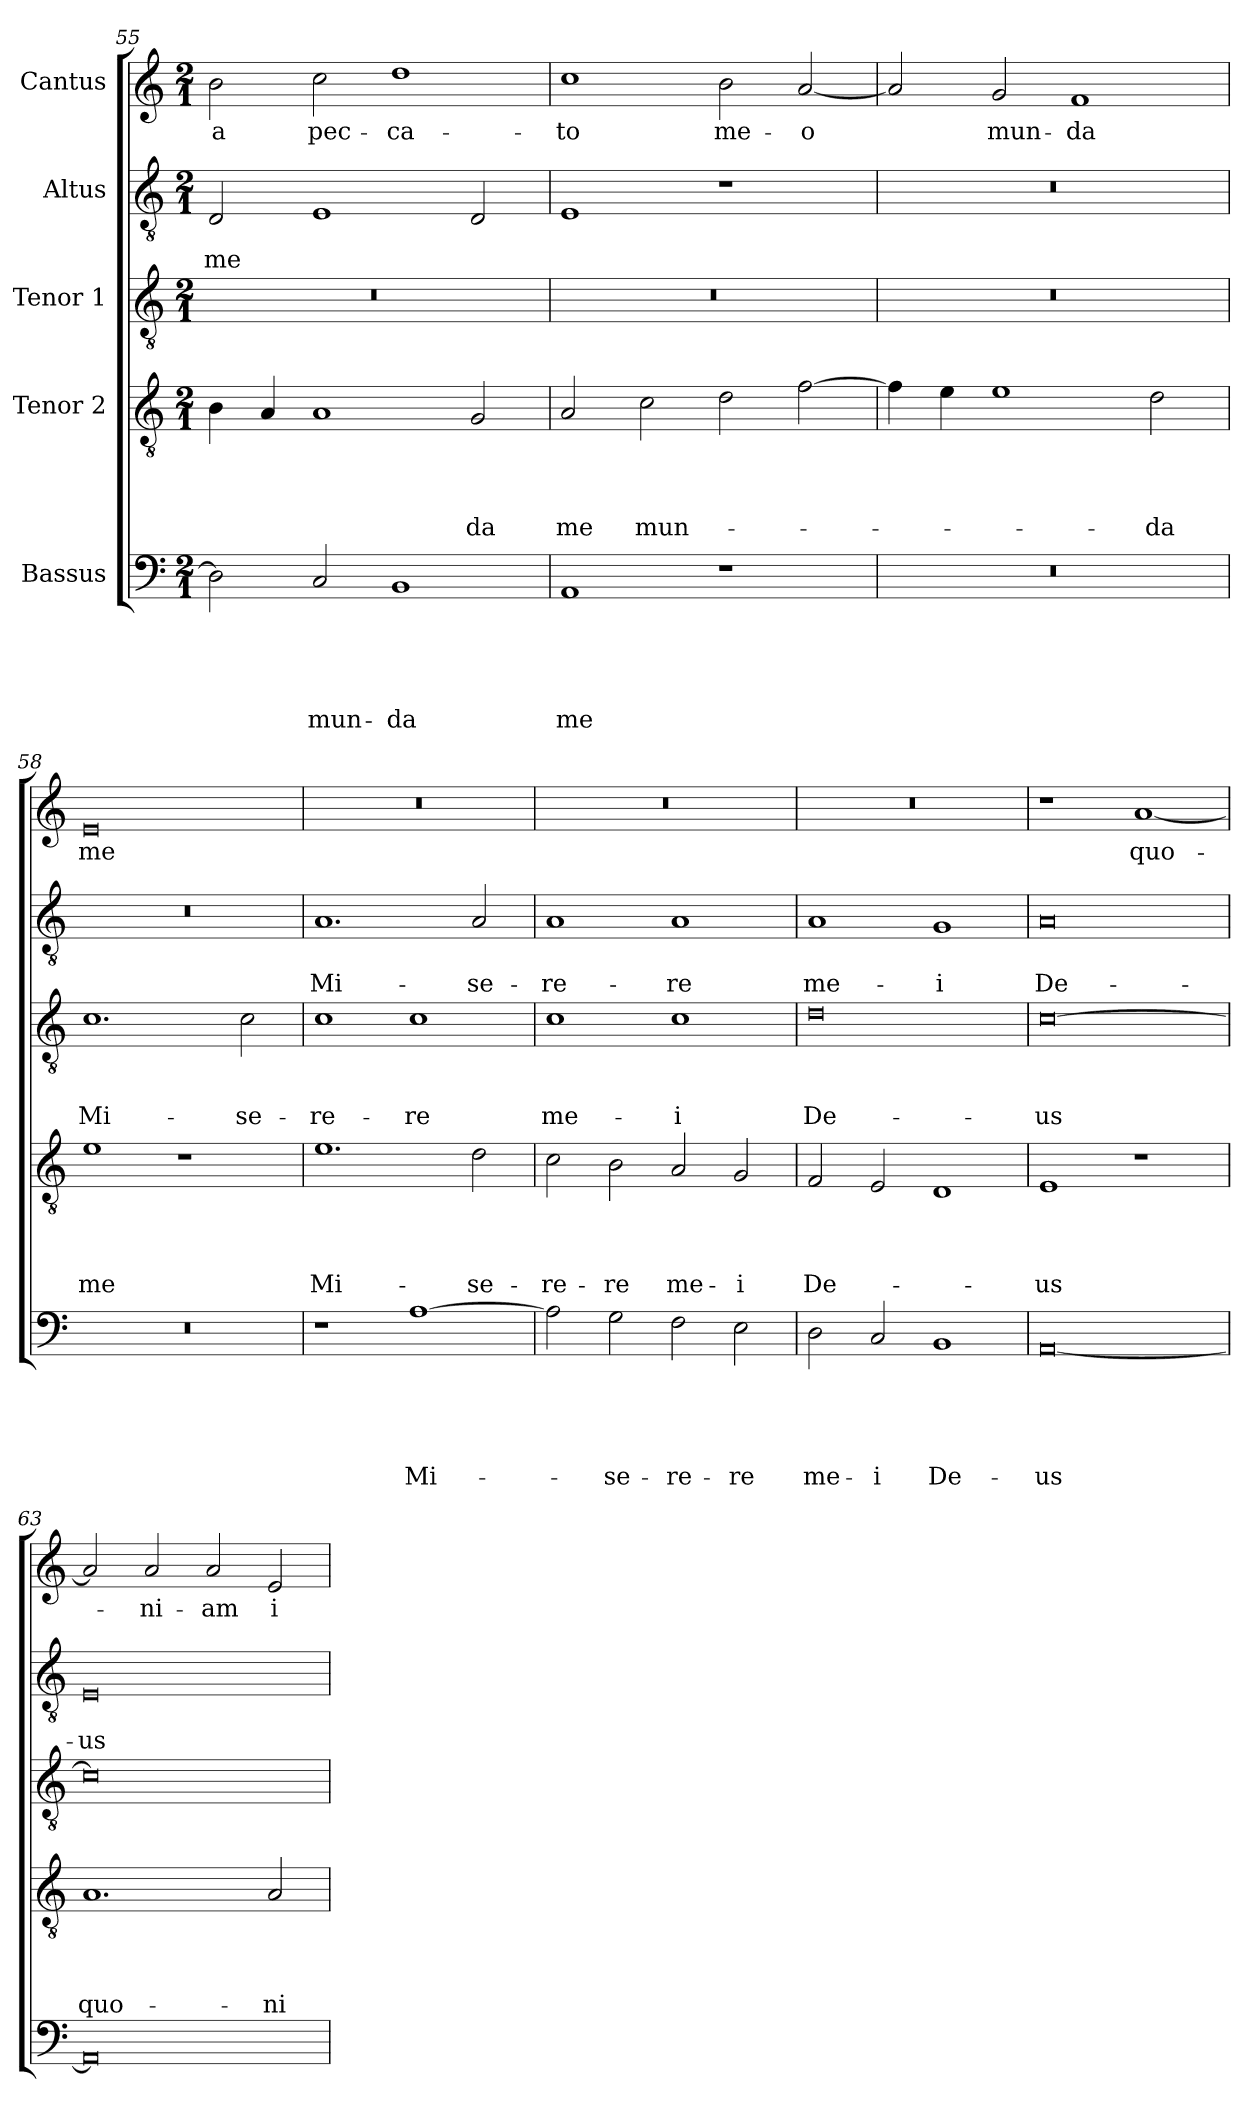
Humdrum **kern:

**kern	**text	**text	**text	**text	**text	**kern	**text	**text	**text	**text	**kern	**text	**text	**text	**kern	**text	**text	**kern	**text
*part5	*part5	*part5	*part5	*part5	*part5	*part4	*part4	*part4	*part4	*part4	*part3	*part3	*part3	*part3	*part2	*part2	*part2	*part1	*part1
*staff5	*staff5	*staff5	*staff5	*staff5	*staff5	*staff4	*staff4	*staff4	*staff4	*staff4	*staff3	*staff3	*staff3	*staff3	*staff2	*staff2	*staff2	*staff1	*staff1
*I"Bassus	*	*	*	*	*	*I"Tenor 2	*	*	*	*	*I"Tenor 1	*	*	*	*I"Altus	*	*	*I"Cantus	*
!!LO:PB:g=z
*clefF4	*	*	*	*	*	*clefGv2	*	*	*	*	*clefGv2	*	*	*	*clefGv2	*	*	*clefG2	*
*k[]	*	*	*	*	*	*k[]	*	*	*	*	*k[]	*	*	*	*k[]	*	*	*k[]	*
*C:	*	*	*	*	*	*C:	*	*	*	*	*C:	*	*	*	*C:	*	*	*C:	*
*M2/1	*	*	*	*	*	*M2/1	*	*	*	*	*M2/1	*	*	*	*M2/1	*	*	*M2/1	*
=55	=55	=55	=55	=55	=55	=55	=55	=55	=55	=55	=55	=55	=55	=55	=55	=55	=55	=55	=55
!	!	!	!	!	!	!	!	!	!	!	!	!	!	!	!	!	!LO:LY:b	!	!LO:LY:b
2D\]	.	.	.	.	.	4B\	.	.	.	.	0r	.	.	.	2D/	.	me	2b\	a
.	.	.	.	.	.	4A/	.	.	.	.	.	.	.	.	.	.	.	.	.
!	!	!	!	!	!LO:LY:b	!	!	!	!	!	!	!	!	!	!	!	!	!	!LO:LY:b
2C/	.	.	.	.	mun-	1A	.	.	.	.	.	.	.	.	1E	.	.	2cc\	pec-
!	!	!	!	!	!LO:LY:b	!	!	!	!	!	!	!	!	!	!	!	!	!	!LO:LY:b
1BB	.	.	.	.	-da	.	.	.	.	.	.	.	.	.	.	.	.	1dd	-ca-
!	!	!	!	!	!	!	!	!	!	!LO:LY:b	!	!	!	!	!	!	!	!	!
.	.	.	.	.	.	2G/	.	.	.	-da	.	.	.	.	2D/	.	.	.	.
=56	=56	=56	=56	=56	=56	=56	=56	=56	=56	=56	=56	=56	=56	=56	=56	=56	=56	=56	=56
!	!	!	!	!	!LO:LY:b	!	!	!	!	!LO:LY:b	!	!	!	!	!	!	!	!	!LO:LY:b
1AA	.	.	.	.	me	2A/	.	.	.	me	0r	.	.	.	1E	.	.	1cc	-to
!	!	!	!	!	!	!	!	!	!	!LO:LY:b	!	!	!	!	!	!	!	!	!
.	.	.	.	.	.	2c\	.	.	.	mun-	.	.	.	.	.	.	.	.	.
!	!	!	!	!	!	!	!	!	!	!	!	!	!	!	!	!	!	!	!LO:LY:b
1r	.	.	.	.	.	2d\	.	.	.	.	.	.	.	.	1r	.	.	2b\	me-
!	!	!	!	!	!	!	!	!	!	!	!	!	!	!	!	!	!	!	!LO:LY:b
.	.	.	.	.	.	[2f\	.	.	.	.	.	.	.	.	.	.	.	[2a/	-o
=57	=57	=57	=57	=57	=57	=57	=57	=57	=57	=57	=57	=57	=57	=57	=57	=57	=57	=57	=57
0r	.	.	.	.	.	4f\]	.	.	.	.	0r	.	.	.	0r	.	.	2a/]	.
.	.	.	.	.	.	4e\	.	.	.	.	.	.	.	.	.	.	.	.	.
!	!	!	!	!	!	!	!	!	!	!	!	!	!	!	!	!	!	!	!LO:LY:b
.	.	.	.	.	.	1e	.	.	.	.	.	.	.	.	.	.	.	2g/	mun-
!	!	!	!	!	!	!	!	!	!	!	!	!	!	!	!	!	!	!	!LO:LY:b
.	.	.	.	.	.	.	.	.	.	.	.	.	.	.	.	.	.	1f	-da
!	!	!	!	!	!	!	!	!	!	!LO:LY:b	!	!	!	!	!	!	!	!	!
.	.	.	.	.	.	2d\	.	.	.	-da	.	.	.	.	.	.	.	.	.
=58	=58	=58	=58	=58	=58	=58	=58	=58	=58	=58	=58	=58	=58	=58	=58	=58	=58	=58	=58
!	!	!	!	!	!	!	!	!	!	!LO:LY:b	!	!	!	!LO:LY:b	!	!	!	!	!LO:LY:b
0r	.	.	.	.	.	1e	.	.	.	me	1.c	.	.	Mi-	0r	.	.	0e	me
.	.	.	.	.	.	1r	.	.	.	.	.	.	.	.	.	.	.	.	.
!	!	!	!	!	!	!	!	!	!	!	!	!	!	!LO:LY:b	!	!	!	!	!
.	.	.	.	.	.	.	.	.	.	.	2c\	.	.	-se-	.	.	.	.	.
=59	=59	=59	=59	=59	=59	=59	=59	=59	=59	=59	=59	=59	=59	=59	=59	=59	=59	=59	=59
!	!	!	!	!	!	!	!	!	!	!LO:LY:b	!	!	!	!LO:LY:b	!	!	!LO:LY:b	!	!
1r	.	.	.	.	.	1.e	.	.	.	Mi-	1c	.	.	-re-	1.A	.	Mi-	0r	.
!	!	!	!	!	!LO:LY:b	!	!	!	!	!	!	!	!	!LO:LY:b	!	!	!	!	!
[1A	.	.	.	.	Mi-	.	.	.	.	.	1c	.	.	-re	.	.	.	.	.
!	!	!	!	!	!	!	!	!	!	!LO:LY:b	!	!	!	!	!	!	!LO:LY:b	!	!
.	.	.	.	.	.	2d\	.	.	.	-se-	.	.	.	.	2A/	.	-se-	.	.
=60	=60	=60	=60	=60	=60	=60	=60	=60	=60	=60	=60	=60	=60	=60	=60	=60	=60	=60	=60
!	!	!	!	!	!	!	!	!	!	!LO:LY:b	!	!	!	!LO:LY:b	!	!	!LO:LY:b	!	!
2A\]	.	.	.	.	.	2c\	.	.	.	-re-	1c	.	.	me-	1A	.	-re-	0r	.
!	!	!	!	!	!LO:LY:b	!	!	!	!	!LO:LY:b	!	!	!	!	!	!	!	!	!
2G\	.	.	.	.	-se-	2B\	.	.	.	-re	.	.	.	.	.	.	.	.	.
!	!	!	!	!	!LO:LY:b	!	!	!	!	!LO:LY:b	!	!	!	!LO:LY:b	!	!	!LO:LY:b	!	!
2F\	.	.	.	.	-re-	2A/	.	.	.	me-	1c	.	.	-i	1A	.	-re	.	.
!	!	!	!	!	!LO:LY:b	!	!	!	!	!LO:LY:b	!	!	!	!	!	!	!	!	!
2E\	.	.	.	.	-re	2G/	.	.	.	-i	.	.	.	.	.	.	.	.	.
!!LO:LB:g=z
=61	=61	=61	=61	=61	=61	=61	=61	=61	=61	=61	=61	=61	=61	=61	=61	=61	=61	=61	=61
!	!	!	!	!	!LO:LY:b	!	!	!	!	!LO:LY:b	!	!	!	!LO:LY:b	!	!	!LO:LY:b	!	!
2D\	.	.	.	.	me-	2F/	.	.	.	De-	0d	.	.	De-	1A	.	me-	0r	.
!	!	!	!	!	!LO:LY:b	!	!	!	!	!	!	!	!	!	!	!	!	!	!
2C/	.	.	.	.	-i	2E/	.	.	.	.	.	.	.	.	.	.	.	.	.
!	!	!	!	!	!LO:LY:b	!	!	!	!	!	!	!	!	!	!	!	!LO:LY:b	!	!
1BB	.	.	.	.	De-	1D	.	.	.	.	.	.	.	.	1G	.	-i	.	.
=62	=62	=62	=62	=62	=62	=62	=62	=62	=62	=62	=62	=62	=62	=62	=62	=62	=62	=62	=62
!	!	!	!	!	!LO:LY:b	!	!	!	!	!LO:LY:b	!	!	!	!LO:LY:b	!	!	!LO:LY:b	!	!
[0AA	.	.	.	.	-us	1E	.	.	.	-us	[0c	.	.	-us	0A	.	De-	1r	.
!	!	!	!	!	!	!	!	!	!	!	!	!	!	!	!	!	!	!	!LO:LY:b
.	.	.	.	.	.	1r	.	.	.	.	.	.	.	.	.	.	.	[1a	quo-
=63	=63	=63	=63	=63	=63	=63	=63	=63	=63	=63	=63	=63	=63	=63	=63	=63	=63	=63	=63
!	!	!	!	!	!	!	!	!	!	!LO:LY:b	!	!	!	!	!	!	!LO:LY:b	!	!
0AA]	.	.	.	.	.	1.A	.	.	.	quo-	0c]	.	.	.	0E	.	-us	2a/]	.
!	!	!	!	!	!	!	!	!	!	!	!	!	!	!	!	!	!	!	!LO:LY:b
.	.	.	.	.	.	.	.	.	.	.	.	.	.	.	.	.	.	2a/	-ni-
!	!	!	!	!	!	!	!	!	!	!	!	!	!	!	!	!	!	!	!LO:LY:b
.	.	.	.	.	.	.	.	.	.	.	.	.	.	.	.	.	.	2a/	-am
!	!	!	!	!	!	!	!	!	!	!LO:LY:b	!	!	!	!	!	!	!	!	!LO:LY:b
.	.	.	.	.	.	2A/	.	.	.	-ni-	.	.	.	.	.	.	.	2e/	i-
=	=	=	=	=	=	=	=	=	=	=	=	=	=	=	=	=	=	=	=
*-	*-	*-	*-	*-	*-	*-	*-	*-	*-	*-	*-	*-	*-	*-	*-	*-	*-	*-	*-
